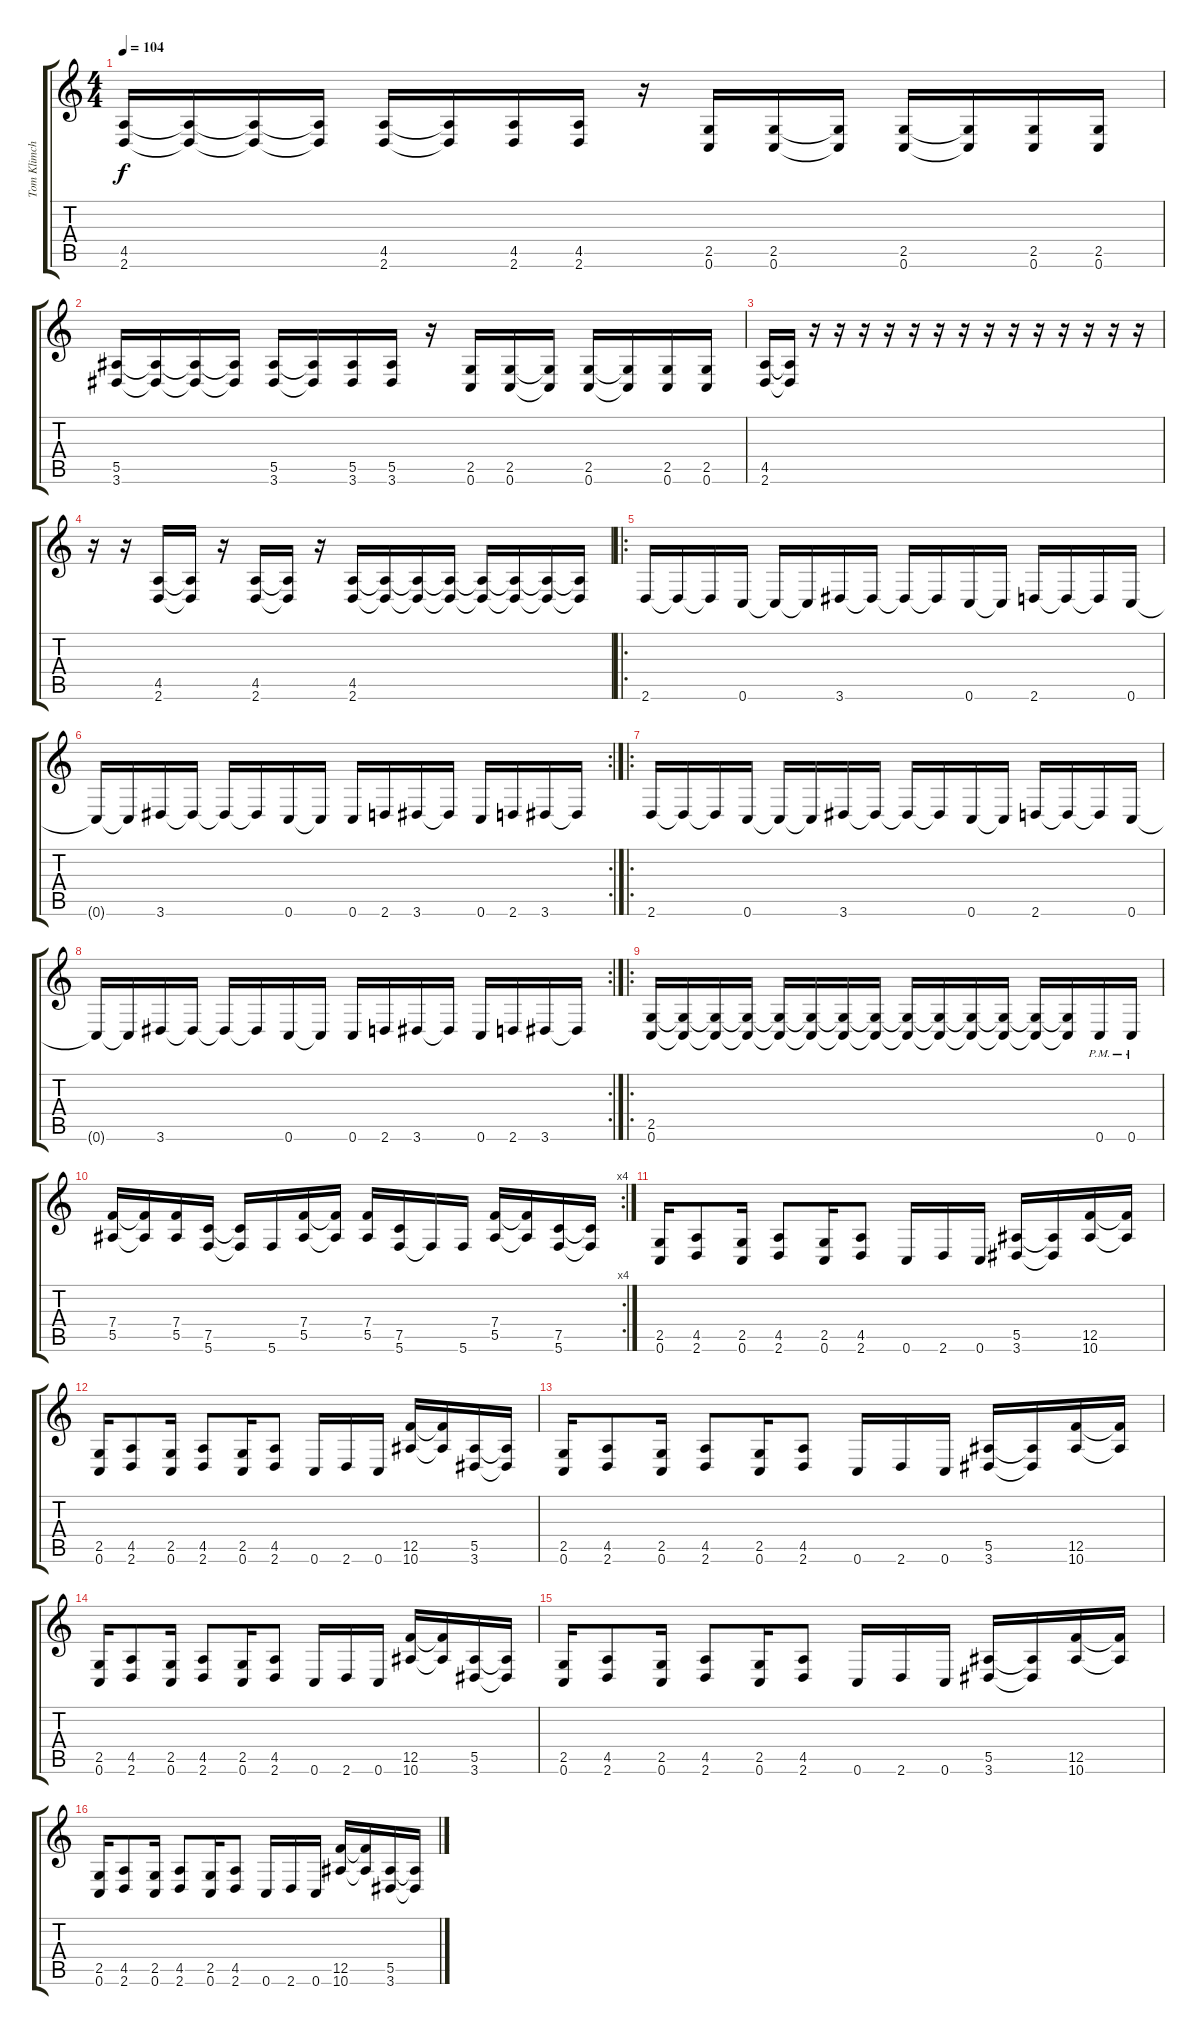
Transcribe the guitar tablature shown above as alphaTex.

\track ("Tom Klimchuck" "Tom Klimch") {instrument distortionguitar}
\staff {score tabs}
\tuning (C4 G3 Eb3 Bb2 F2 C2) {hide}
\ts (4 4)
\tempo 104
\clef g2
\ks c
(4.5 2.6).16{dy f} (4.5{t} 2.6{t}).16 (4.5{t} 2.6{t}).16 (4.5{t} 2.6{t}).16 (4.5 2.6).16 (4.5{t} 2.6{t}).16 (4.5 2.6).16 (4.5 2.6).16 r.16 (2.5 0.6).16 (2.5 0.6).16 (2.5{t} 0.6{t}).16 (2.5 0.6).16 (2.5{t} 0.6{t}).16 (2.5 0.6).16 (2.5 0.6).16 |
(5.5 3.6).16 (5.5{t} 3.6{t}).16 (5.5{t} 3.6{t}).16 (5.5{t} 3.6{t}).16 (5.5 3.6).16 (5.5{t} 3.6{t}).16 (5.5 3.6).16 (5.5 3.6).16 r.16 (2.5 0.6).16 (2.5 0.6).16 (2.5{t} 0.6{t}).16 (2.5 0.6).16 (2.5{t} 0.6{t}).16 (2.5 0.6).16 (2.5 0.6).16 |
(4.5 2.6).16 (4.5{t} 2.6{t}).16 r.16 r.16 r.16 r.16 r.16 r.16 r.16 r.16 r.16 r.16 r.16 r.16 r.16 r.16 |
r.16 r.16 (4.5 2.6).16 (4.5{t} 2.6{t}).16 r.16 (4.5 2.6).16 (4.5{t} 2.6{t}).16 r.16 (4.5 2.6).16 (4.5{t} 2.6{t}).16 (4.5{t} 2.6{t}).16 (4.5{t} 2.6{t}).16 (4.5{t} 2.6{t}).16 (4.5{t} 2.6{t}).16 (4.5{t} 2.6{t}).16 (4.5{t} 2.6{t}).16 |
\ro
2.6.16 2.6{t}.16 2.6{t}.16 0.6.16 0.6{t}.16 0.6{t}.16 3.6.16 3.6{t}.16 3.6{t}.16 3.6{t}.16 0.6.16 0.6{t}.16 2.6.16 2.6{t}.16 2.6{t}.16 0.6.16 |
\rc 2
0.6{t}.16 0.6{t}.16 3.6.16 3.6{t}.16 3.6{t}.16 3.6{t}.16 0.6.16 0.6{t}.16 0.6.16 2.6.16 3.6.16 3.6{t}.16 0.6.16 2.6.16 3.6.16 3.6{t}.16 |
\ro
2.6.16 2.6{t}.16 2.6{t}.16 0.6.16 0.6{t}.16 0.6{t}.16 3.6.16 3.6{t}.16 3.6{t}.16 3.6{t}.16 0.6.16 0.6{t}.16 2.6.16 2.6{t}.16 2.6{t}.16 0.6.16 |
\rc 2
0.6{t}.16 0.6{t}.16 3.6.16 3.6{t}.16 3.6{t}.16 3.6{t}.16 0.6.16 0.6{t}.16 0.6.16 2.6.16 3.6.16 3.6{t}.16 0.6.16 2.6.16 3.6.16 3.6{t}.16 |
\ro
(2.5 0.6).16 (2.5{t} 0.6{t}).16 (2.5{t} 0.6{t}).16 (2.5{t} 0.6{t}).16 (2.5{t} 0.6{t}).16 (2.5{t} 0.6{t}).16 (2.5{t} 0.6{t}).16 (2.5{t} 0.6{t}).16 (2.5{t} 0.6{t}).16 (2.5{t} 0.6{t}).16 (2.5{t} 0.6{t}).16 (2.5{t} 0.6{t}).16 (2.5{t} 0.6{t}).16 (2.5{t} 0.6{t}).16 0.6{pm}.16 0.6{pm}.16 |
\rc 4
(7.4 5.5).16 (7.4{t} 5.5{t}).16 (7.4 5.5).16 (7.5 5.6).16 (7.5{t} 5.6{t}).16 5.6.16 (7.4 5.5).16 (7.4{t} 5.5{t}).16 (7.4 5.5).16 (7.5 5.6).16 5.6{t}.16 5.6.16 (7.4 5.5).16 (7.4{t} 5.5{t}).16 (7.5 5.6).16 (7.5{t} 5.6{t}).16 |
(2.5 0.6).16{volume 11} (4.5 2.6).8 (2.5 0.6).16 (4.5 2.6).8 (2.5 0.6).16 (4.5 2.6).8 0.6.16 2.6.16 0.6.16 (5.5 3.6).16 (5.5{t} 3.6{t}).16 (12.5 10.6).16 (12.5{t} 10.6{t}).16 |
(2.5 0.6).16 (4.5 2.6).8 (2.5 0.6).16 (4.5 2.6).8 (2.5 0.6).16 (4.5 2.6).8 0.6.16 2.6.16 0.6.16 (12.5 10.6).16 (12.5{t} 10.6{t}).16 (5.5 3.6).16 (5.5{t} 3.6{t}).16 |
(2.5 0.6).16{volume 11} (4.5 2.6).8 (2.5 0.6).16 (4.5 2.6).8 (2.5 0.6).16 (4.5 2.6).8 0.6.16 2.6.16 0.6.16 (5.5 3.6).16 (5.5{t} 3.6{t}).16 (12.5 10.6).16 (12.5{t} 10.6{t}).16 |
(2.5 0.6).16 (4.5 2.6).8 (2.5 0.6).16 (4.5 2.6).8 (2.5 0.6).16 (4.5 2.6).8 0.6.16 2.6.16 0.6.16 (12.5 10.6).16 (12.5{t} 10.6{t}).16 (5.5 3.6).16 (5.5{t} 3.6{t}).16 |
(2.5 0.6).16{volume 11} (4.5 2.6).8 (2.5 0.6).16 (4.5 2.6).8 (2.5 0.6).16 (4.5 2.6).8 0.6.16 2.6.16 0.6.16 (5.5 3.6).16 (5.5{t} 3.6{t}).16 (12.5 10.6).16 (12.5{t} 10.6{t}).16 |
(2.5 0.6).16 (4.5 2.6).8 (2.5 0.6).16 (4.5 2.6).8 (2.5 0.6).16 (4.5 2.6).8 0.6.16 2.6.16 0.6.16 (12.5 10.6).16 (12.5{t} 10.6{t}).16 (5.5 3.6).16 (5.5{t} 3.6{t}).16
